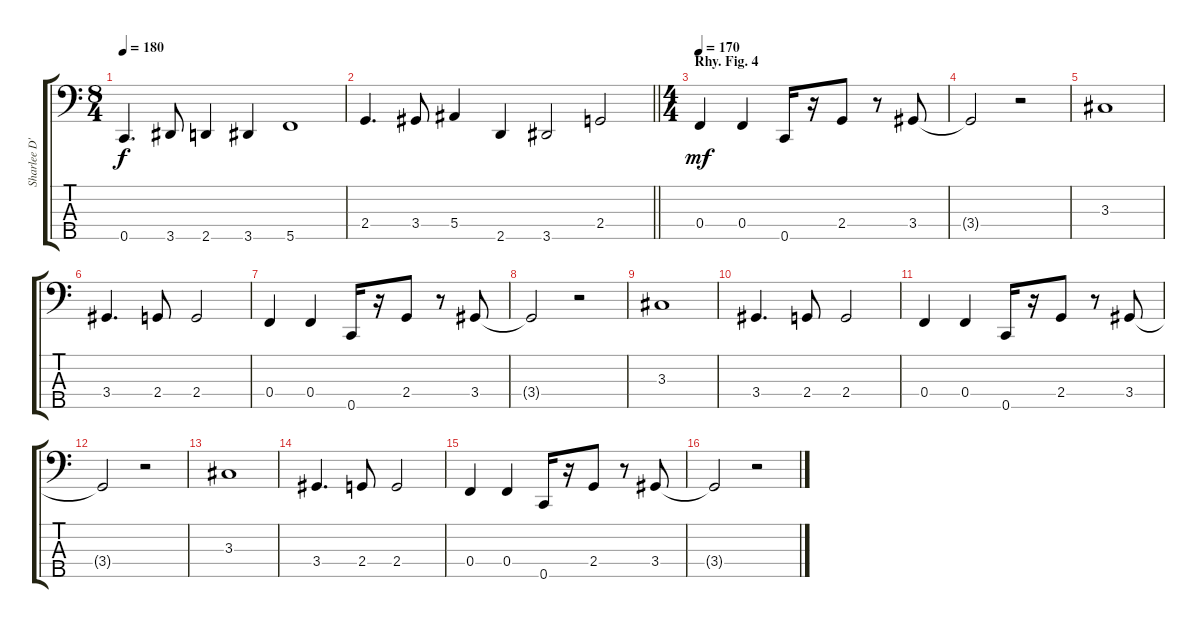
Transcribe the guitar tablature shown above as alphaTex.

\track ("Sharlee D'Angelo" "Sharlee D'") {instrument electricbasspick}
\staff {score tabs}
\tuning (Ab2 Eb2 Bb1 F1 C1) {hide}
\ts (8 4)
\tempo 180
\clef f4
\ks c
0.5.4{d dy f} 3.5.8 2.5.4 3.5.4 5.5.1 |
\barLineRight lightlight
2.4.4{d} 3.4.8 5.4.4 2.5.4 3.5.2 2.4.2 |
\ts (4 4)
\section ("" "Rhy. Fig. 4")
\tempo 170
0.4.4{dy mf} 0.4.4 0.5.16 r.16 2.4.8 r.8 3.4.8 |
3.4{t}.2 r.2 |
3.3.1 |
3.4.4{d} 2.4.8 2.4.2 |
0.4.4 0.4.4 0.5.16 r.16 2.4.8 r.8 3.4.8 |
3.4{t}.2 r.2 |
3.3.1 |
3.4.4{d} 2.4.8 2.4.2 |
0.4.4 0.4.4 0.5.16 r.16 2.4.8 r.8 3.4.8 |
3.4{t}.2 r.2 |
3.3.1 |
3.4.4{d} 2.4.8 2.4.2 |
0.4.4 0.4.4 0.5.16 r.16 2.4.8 r.8 3.4.8 |
3.4{t}.2 r.2
